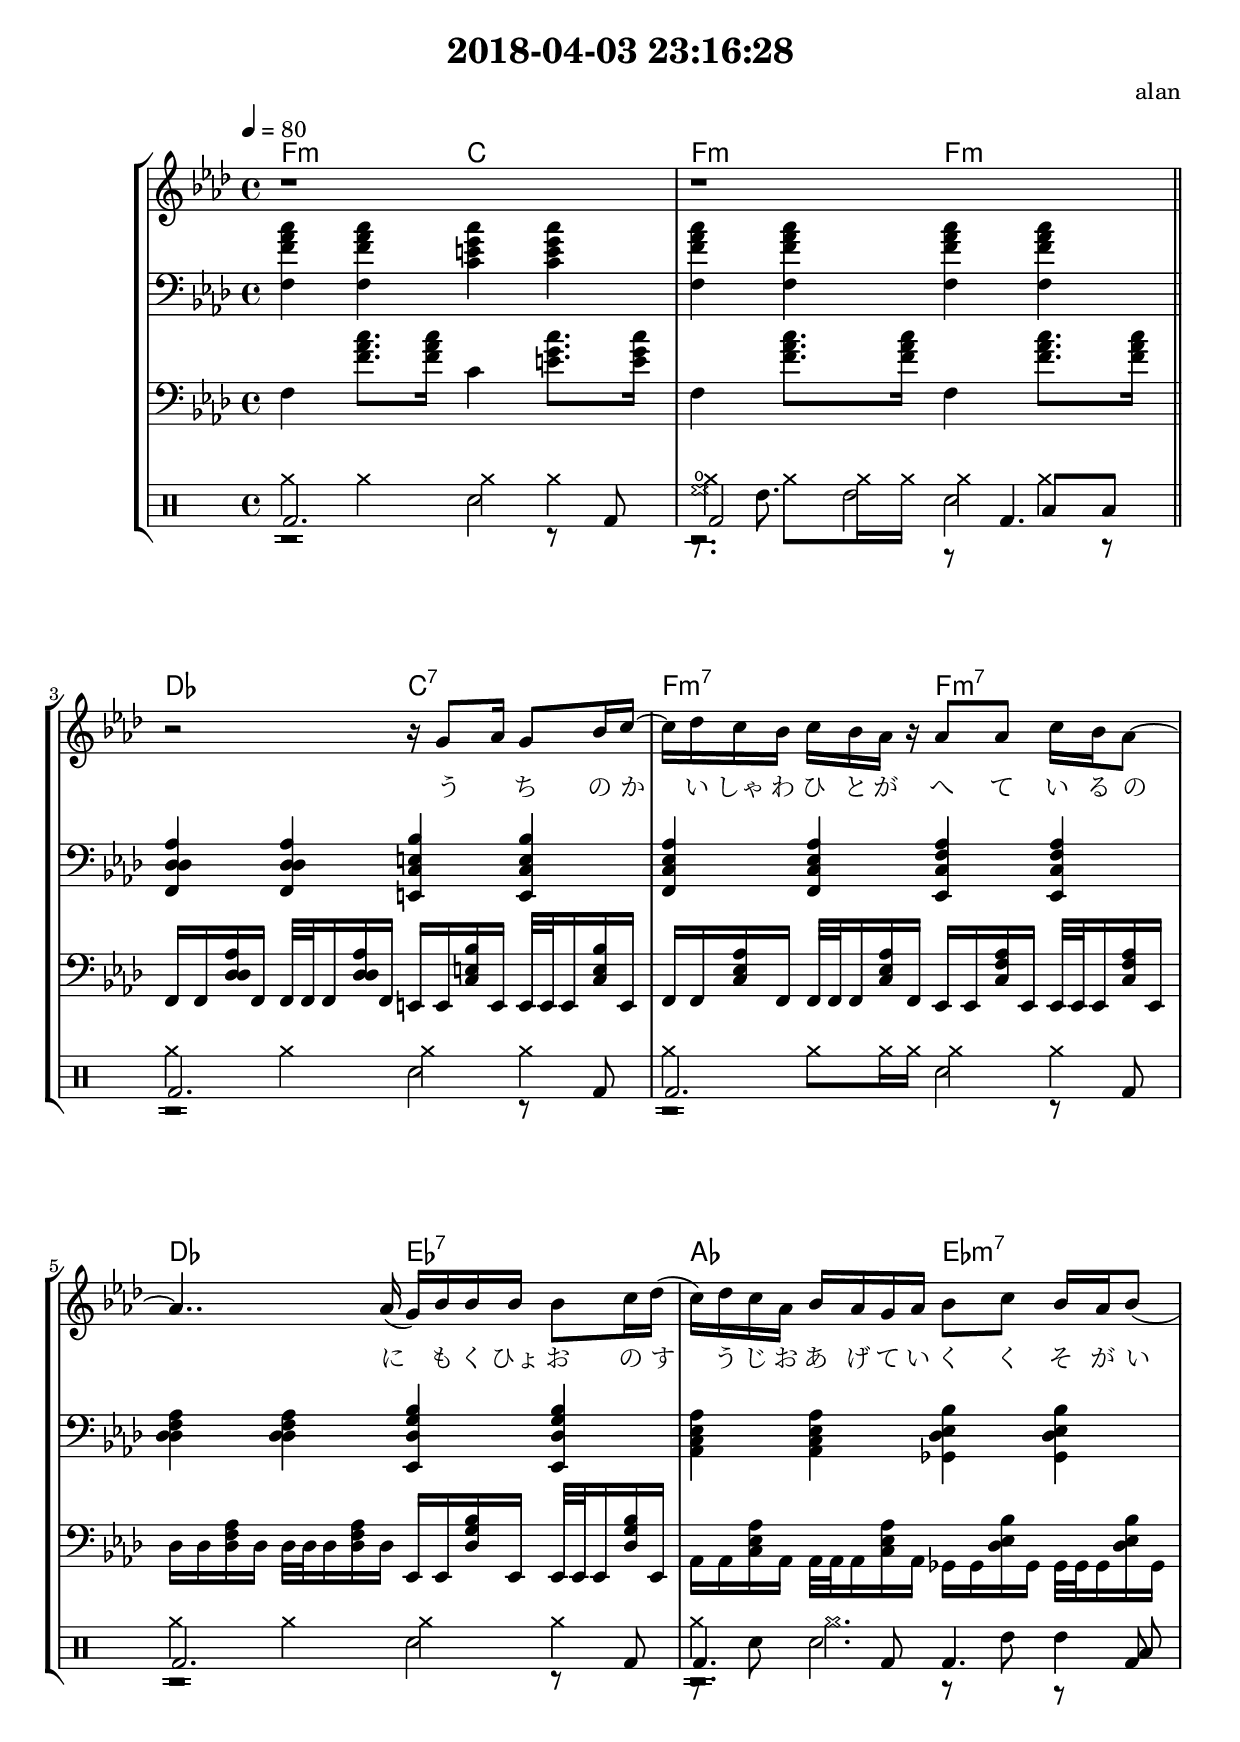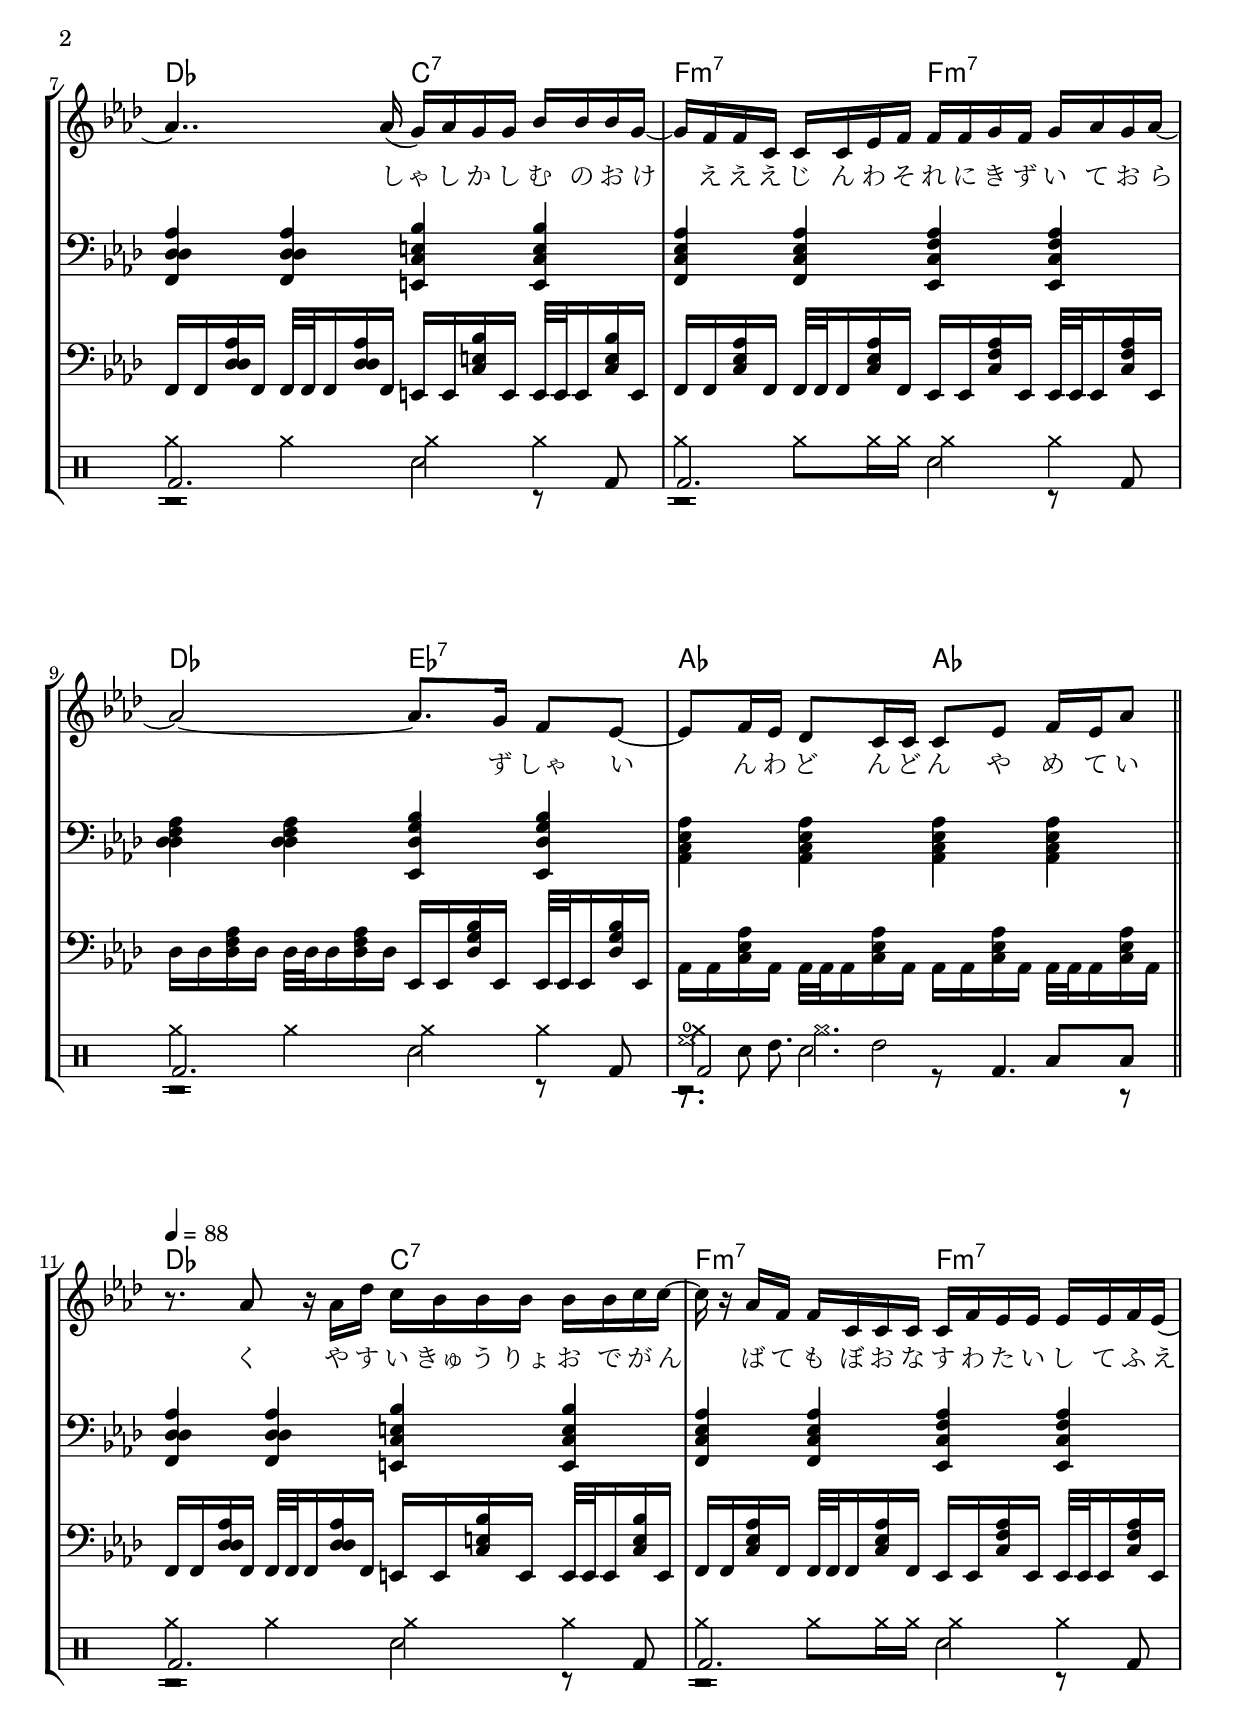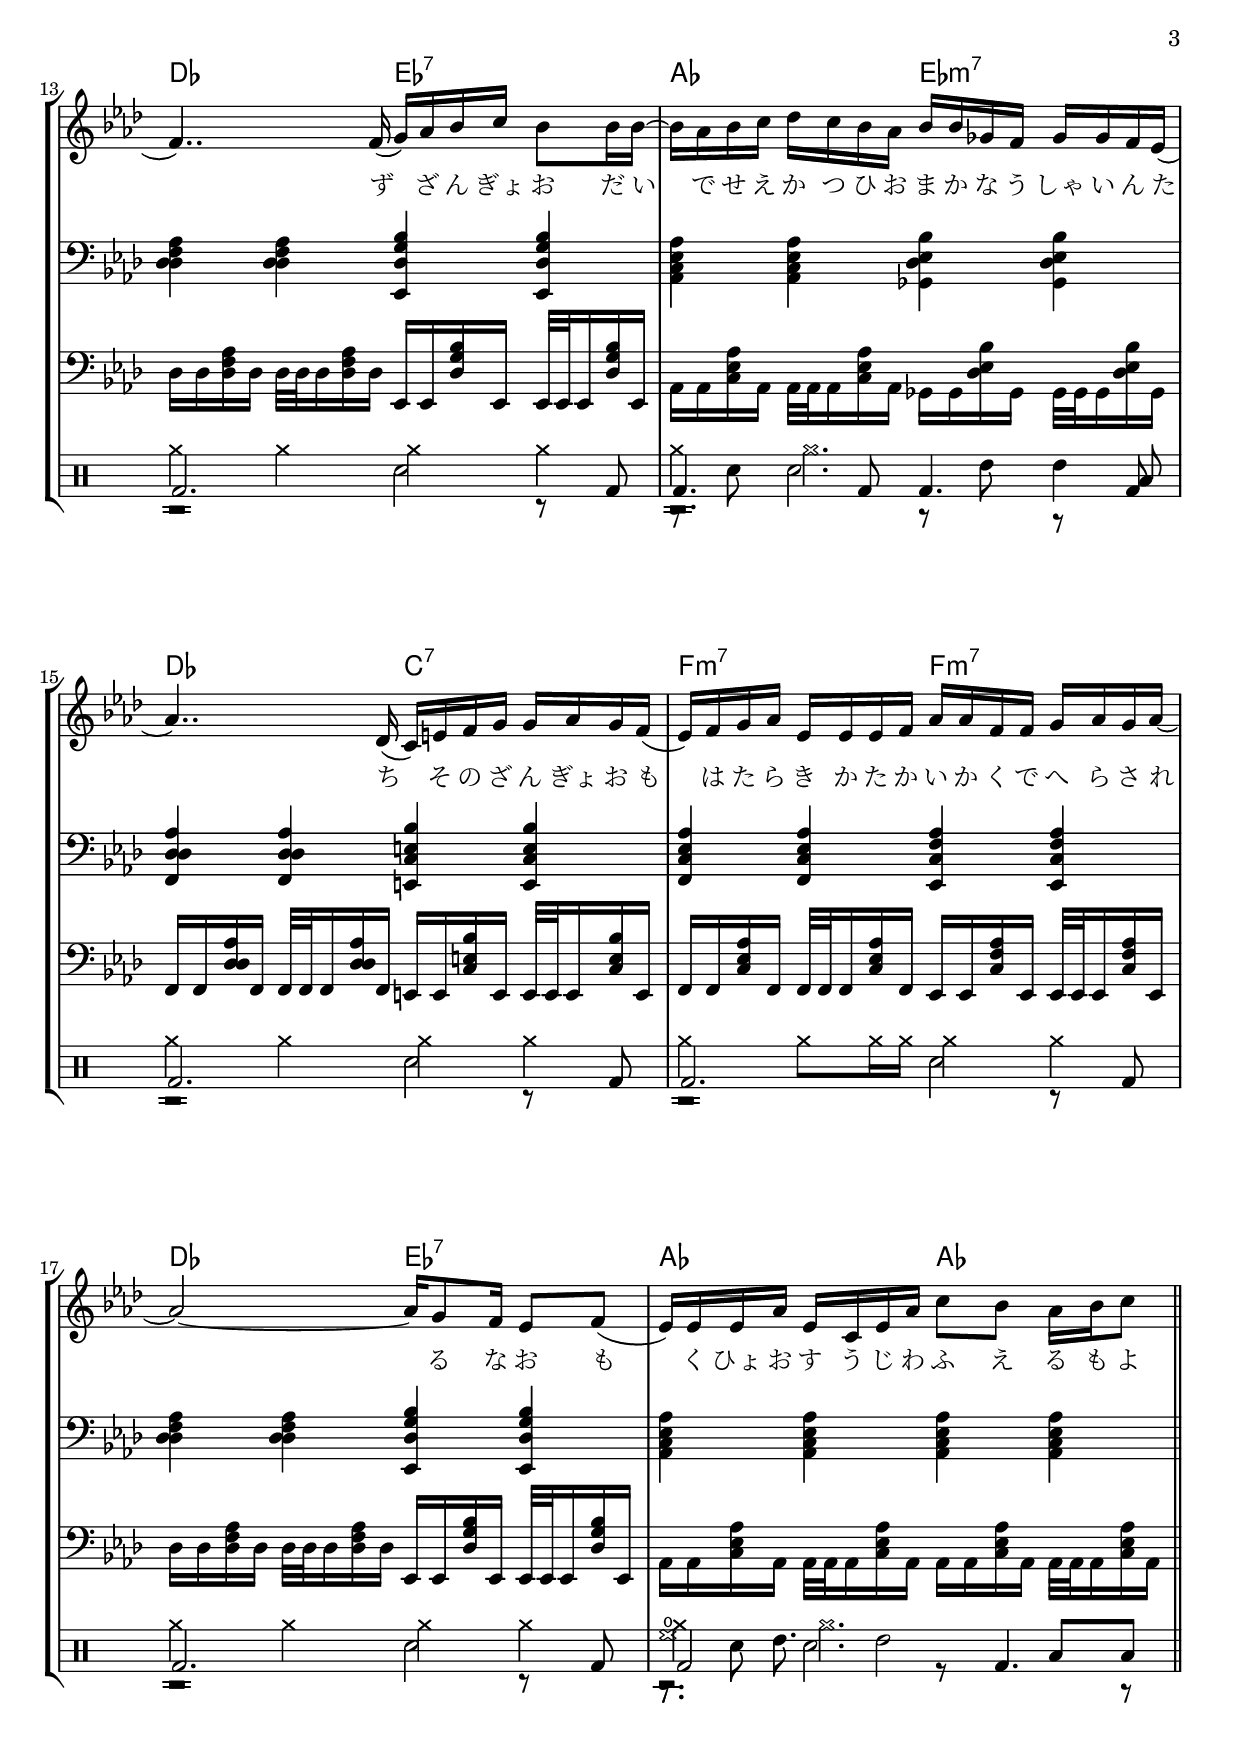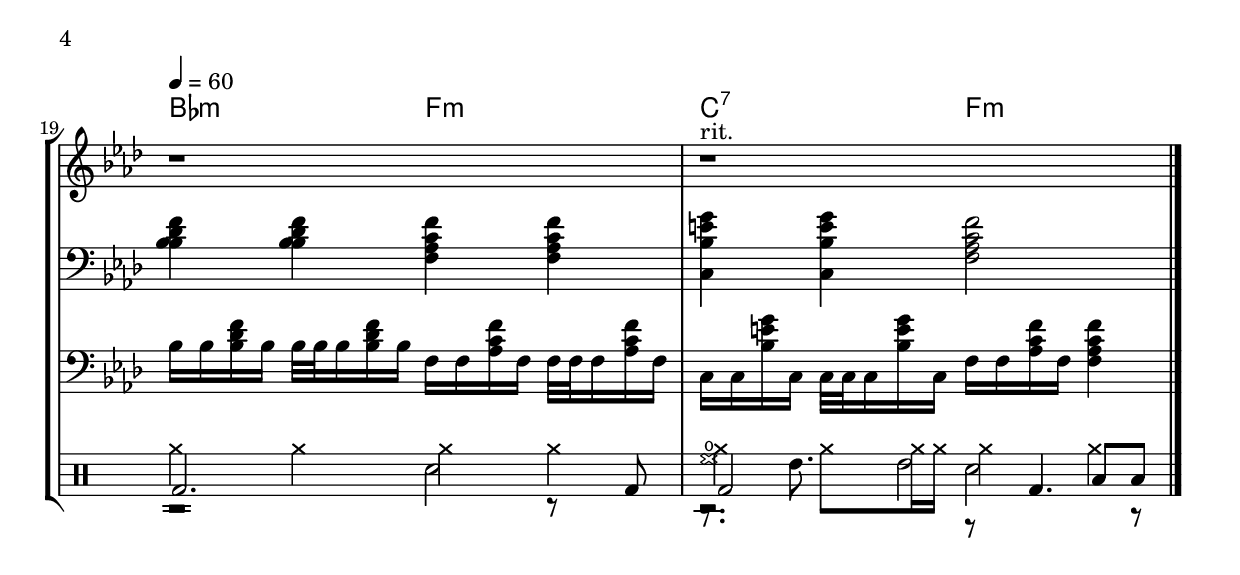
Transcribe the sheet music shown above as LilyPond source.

\version "2.12.1"

\header {
	title = \markup {"2018-04-03 23:16:28"}
	composer = \markup \center-column {alan}
}

harmony = \chordmode {
	f2:m c f:m f:m 

	des c:7 f:min7 f:min7 des es:7 as es:min7 des c:7 f:min7 f:min7 des es:7 as as 

	des c:7 f:min7 f:min7 des es:7 as es:min7 des c:7 f:min7 f:min7 des es:7 as as 

	bes:m f:m c:7 f:m 
}

melody = {
	\key as \major
	\tempo 4 = 80
	r1 | r1   
	\set Staff.midiInstrument = #"mmi0.42"
	r2~r16 g'8  as'16  g'8  bes'16  c''16~ 
	c''16  des''16  c''16  bes'16  c''16  bes'16  as'16  r16  as'8  as'8  c''16  bes'16  as'8~ 
	as'4..  as'16  (g'16)  bes'16  bes'16  bes'16  bes'8  c''16  des''16 
	(c''16)  des''16  c''16  as'16  bes'16  as'16  g'16  as'16  bes'8  c''8  bes'16  as'16  bes'8 
	(as'4..)  as'16  (g'16)  as'16  g'16  g'16  bes'16  bes'16  bes'16  g'16~ 
	g'16  f'16  f'16  c'16  c'16  c'16  es'16  f'16  f'16  f'16  g'16  f'16  g'16  as'16  g'16  as'16~ 
	as'2~as'8.  g'16  f'8  es'8~ 
	es'8  f'16  es'16  des'8  c'16  c'16  c'8  es'8  f'16  es'16  as'8
	\set Staff.midiInstrument = #"fss0.35"
		\tempo 4 = 88
r8. as'8  r16  as'16  des''16  c''16  bes'16  bes'16  bes'16  bes'16  bes'16  c''16  c''16~ 
	c''16  r16  as'16  f'16  f'16  c'16  c'16  c'16  c'16  f'16  es'16  es'16  es'16  es'16  f'16  es'16 
	(f'4..)  f'16  (g'16)  as'16  bes'16  c''16  bes'8  bes'16  bes'16~ 
	bes'16  as'16  bes'16  c''16  des''16  c''16  bes'16  as'16  bes'16  bes'16  ges'16  f'16  ges'16  ges'16  f'16  es'16 
	(as'4..)  des'16  (c'16)  e'16  f'16  g'16  g'16  as'16  g'16  f'16 
	(es'16)  f'16  g'16  as'16  es'16  es'16  es'16  f'16  as'16  as'16  f'16  f'16  g'16  as'16  g'16  as'16~ 
	as'2~as'16  g'8  f'16  es'8  f'8 
	(es'16)  es'16  es'16  as'16  es'16  c'16  es'16  as'16  c''8  bes'8  as'16  bes'16  c''8
	\tempo 4 = 60
	r1 | r1^"rit." \bar "|."
}

words = \lyricmode {
	
	う  ち  の  か  い  しゃ  わ  ひ  と  が  へ  て  い  る  の  に  も  く  ひょ  お  の  す  う  じ  お  あ  げ  て  い  く  く  そ  が  い  しゃ  し  か  し  む  の  お  け  え  え  え  じ  ん  わ  そ  れ  に  き  ず  い  て  お  ら  ず  しゃ  い  ん  わ  ど  ん  ど  ん  や  め  て  い  く  
	や  す  い  きゅ  う  りょ  お  で  が  ん  ば  て  も  ぼ  お  な  す  わ  た  い  し  て  ふ  え  ず  ざ  ん  ぎょ  お  だ  い  で  せ  え  か  つ  ひ  お  ま  か  な  う  しゃ  い  ん  た  ち  そ  の  ざ  ん  ぎょ  お  も  は  た  ら  き  か  た  か  い  か  く  で  へ  ら  さ  れ  る  な  お  も  く  ひょ  お  す  う  じ  わ  ふ  え  る  も  よ  お  
	
}

tempochange = {
	\tempo 4 = 80
	r1 | r1 \bar "||"
	\tempo 4 = 80
	r1 | r1 | r1 | r1 | r1 | r1 | r1 | r1 \bar "||"
	\tempo 4 = 88
	r1 | r1 | r1 | r1 | r1 | r1 | r1 | r1 \bar "||"
	\tempo 4 = 60
	r1 | \tempo 4 = 45 r2 \tempo 4 = 40 r2 \bar "|."
}

mainacc = {
	\clef bass
	\set Staff.midiInstrument = #"Electric Piano 1"
	\key as \major
	\tempo 4 = 80
	<f f' as' c''>4 <f f' as' c''>4
	<c' e' g' c''>4 <c' e' g' c''>4
	<f f' as' c''>4 <f f' as' c''>4
	<f f' as' c''>4 <f f' as' c''>4
	\bar "||"

	\set Staff.midiInstrument = #"Electric Grand"
	<f, des des as>4 <f, des des as>4
	<e, c e bes>4 <e, c e bes>4
	<f, c es as>4 <f, c es as>4
	<es, c f as>4 <es, c f as>4
	<des des f as>4 <des des f as>4
	<es, des g bes>4 <es, des g bes>4
	<as, c es as>4 <as, c es as>4
	<ges, des es bes>4 <ges, des es bes>4
	<f, des des as>4 <f, des des as>4
	<e, c e bes>4 <e, c e bes>4
	<f, c es as>4 <f, c es as>4
	<es, c f as>4 <es, c f as>4
	<des des f as>4 <des des f as>4
	<es, des g bes>4 <es, des g bes>4
	<as, c es as>4 <as, c es as>4
	<as, c es as>4 <as, c es as>4
	\bar "||"

	\set Staff.midiInstrument = #"Electric Piano2"
	\tempo 4 = 88
	<f, des des as>4 <f, des des as>4
	<e, c e bes>4 <e, c e bes>4
	<f, c es as>4 <f, c es as>4
	<es, c f as>4 <es, c f as>4
	<des des f as>4 <des des f as>4
	<es, des g bes>4 <es, des g bes>4
	<as, c es as>4 <as, c es as>4
	<ges, des es bes>4 <ges, des es bes>4
	<f, des des as>4 <f, des des as>4
	<e, c e bes>4 <e, c e bes>4
	<f, c es as>4 <f, c es as>4
	<es, c f as>4 <es, c f as>4
	<des des f as>4 <des des f as>4
	<es, des g bes>4 <es, des g bes>4
	<as, c es as>4 <as, c es as>4
	<as, c es as>4 <as, c es as>4
	\bar "||"

	\set Staff.midiInstrument = #"Pad 1 (new age)"
	\tempo 4 = 60
	<bes bes des' f'>4 <bes bes des' f'>4
	<f as c' f'>4 <f as c' f'>4
	<c bes e' g'>4 <c bes e' g'>4
	<f as c' f'>2
	\bar "|."
}

subacc = {
	\clef bass
	\set Staff.midiInstrument = #"Violin"
	\key as \major
	\tempo 4 = 80
	f4 <f' as' c''>8. <f' as' c''>16
	c'4 <e' g' c''>8. <e' g' c''>16
	f4 <f' as' c''>8. <f' as' c''>16
	f4 <f' as' c''>8. <f' as' c''>16
	\bar "||"

	\set Staff.midiInstrument = #"Slap Bass 2"
	f,16 f,16 <des des as>16 f,16   f,32 f,32 f,16 <des des as>16 f,16
	e,16 e,16 <c e bes>16 e,16   e,32 e,32 e,16 <c e bes>16 e,16
	f,16 f,16 <c es as>16 f,16   f,32 f,32 f,16 <c es as>16 f,16
	es,16 es,16 <c f as>16 es,16   es,32 es,32 es,16 <c f as>16 es,16
	des16 des16 <des f as>16 des16   des32 des32 des16 <des f as>16 des16
	es,16 es,16 <des g bes>16 es,16   es,32 es,32 es,16 <des g bes>16 es,16
	as,16 as,16 <c es as>16 as,16   as,32 as,32 as,16 <c es as>16 as,16
	ges,16 ges,16 <des es bes>16 ges,16   ges,32 ges,32 ges,16 <des es bes>16 ges,16
	f,16 f,16 <des des as>16 f,16   f,32 f,32 f,16 <des des as>16 f,16
	e,16 e,16 <c e bes>16 e,16   e,32 e,32 e,16 <c e bes>16 e,16
	f,16 f,16 <c es as>16 f,16   f,32 f,32 f,16 <c es as>16 f,16
	es,16 es,16 <c f as>16 es,16   es,32 es,32 es,16 <c f as>16 es,16
	des16 des16 <des f as>16 des16   des32 des32 des16 <des f as>16 des16
	es,16 es,16 <des g bes>16 es,16   es,32 es,32 es,16 <des g bes>16 es,16
	as,16 as,16 <c es as>16 as,16   as,32 as,32 as,16 <c es as>16 as,16
	as,16 as,16 <c es as>16 as,16   as,32 as,32 as,16 <c es as>16 as,16
	\bar "||"

	\set Staff.midiInstrument = #"Slap Bass 1"
	\tempo 4 = 88
	f,16 f,16 <des des as>16 f,16   f,32 f,32 f,16 <des des as>16 f,16
	e,16 e,16 <c e bes>16 e,16   e,32 e,32 e,16 <c e bes>16 e,16
	f,16 f,16 <c es as>16 f,16   f,32 f,32 f,16 <c es as>16 f,16
	es,16 es,16 <c f as>16 es,16   es,32 es,32 es,16 <c f as>16 es,16
	des16 des16 <des f as>16 des16   des32 des32 des16 <des f as>16 des16
	es,16 es,16 <des g bes>16 es,16   es,32 es,32 es,16 <des g bes>16 es,16
	as,16 as,16 <c es as>16 as,16   as,32 as,32 as,16 <c es as>16 as,16
	ges,16 ges,16 <des es bes>16 ges,16   ges,32 ges,32 ges,16 <des es bes>16 ges,16
	f,16 f,16 <des des as>16 f,16   f,32 f,32 f,16 <des des as>16 f,16
	e,16 e,16 <c e bes>16 e,16   e,32 e,32 e,16 <c e bes>16 e,16
	f,16 f,16 <c es as>16 f,16   f,32 f,32 f,16 <c es as>16 f,16
	es,16 es,16 <c f as>16 es,16   es,32 es,32 es,16 <c f as>16 es,16
	des16 des16 <des f as>16 des16   des32 des32 des16 <des f as>16 des16
	es,16 es,16 <des g bes>16 es,16   es,32 es,32 es,16 <des g bes>16 es,16
	as,16 as,16 <c es as>16 as,16   as,32 as,32 as,16 <c es as>16 as,16
	as,16 as,16 <c es as>16 as,16   as,32 as,32 as,16 <c es as>16 as,16
	\bar "||"

	\set Staff.midiInstrument = #"Acoustic grand"
	\tempo 4 = 60
	bes16 bes16 <bes des' f'>16 bes16   bes32 bes32 bes16 <bes des' f'>16 bes16
	f16 f16 <as c' f'>16 f16   f32 f32 f16 <as c' f'>16 f16
	c16 c16 <bes e' g'>16 c16   c32 c32 c16 <bes e' g'>16 c16
	f16 f16 <as c' f'>16 f16 <f as c' f'>4
	\bar "|."
}

percA = {
	\drummode {
	cymr4 cymr4 cymr4 cymr4  |cymr4 cymr8 cymr16 cymr16 cymr4 cymr4  \bar "||"
	cymr4 cymr4 cymr4 cymr4  |cymr4 cymr8 cymr16 cymr16 cymr4 cymr4  |cymr4 cymr4 cymr4 cymr4  |cymr4 cymr2.  |cymr4 cymr4 cymr4 cymr4  |cymr4 cymr8 cymr16 cymr16 cymr4 cymr4  |cymr4 cymr4 cymr4 cymr4  |cymr4 cymr2.  \bar "||"
	cymr4 cymr4 cymr4 cymr4  |cymr4 cymr8 cymr16 cymr16 cymr4 cymr4  |cymr4 cymr4 cymr4 cymr4  |cymr4 cymr2.  |cymr4 cymr4 cymr4 cymr4  |cymr4 cymr8 cymr16 cymr16 cymr4 cymr4  |cymr4 cymr4 cymr4 cymr4  |cymr4 cymr2.  \bar "||"
	cymr4 cymr4 cymr4 cymr4  |cymr4 cymr8 cymr16 cymr16 cymr4 cymr4  \bar "|."
	}
}

percB = {
	\drummode {
	r2 sn2  |r2 sn2  \bar "||"
	r2 sn2  |r2 sn2  |r2 sn2  |r8 sn8 sn2.  |r2 sn2  |r2 sn2  |r2 sn2  |r8 sn8 sn2.  \bar "||"
	r2 sn2  |r2 sn2  |r2 sn2  |r8 sn8 sn2.  |r2 sn2  |r2 sn2  |r2 sn2  |r8 sn8 sn2.  \bar "||"
	r2 sn2  |r2 sn2  \bar "|."
	}
}

percC = {
	\drummode {
	bd2. r8 bd8  |bd2 r8 bd4.  \bar "||"
	bd2. r8 bd8  |bd2. r8 bd8  |bd2. r8 bd8  |bd4. bd8 bd4. bd8  |bd2. r8 bd8  |bd2. r8 bd8  |bd2. r8 bd8  |bd2 r8 bd4.  \bar "||"
	bd2. r8 bd8  |bd2. r8 bd8  |bd2. r8 bd8  |bd4. bd8 bd4. bd8  |bd2. r8 bd8  |bd2. r8 bd8  |bd2. r8 bd8  |bd2 r8 bd4.  \bar "||"
	bd2. r8 bd8  |bd2 r8 bd4.  \bar "|."
	}
}

percD = {
	\drummode {
	r1 |r8. tommh8. tommh2 r8  \bar "||"
	r1 |r1 |r1 |r2 r8 tommh8 tommh4  |r1 |r1 |r1 |r8. tommh8. tommh2 r8  \bar "||"
	r1 |r1 |r1 |r2 r8 tommh8 tommh4  |r1 |r1 |r1 |r8. tommh8. tommh2 r8  \bar "||"
	r1 |r8. tommh8. tommh2 r8  \bar "|."
	}
}

percE = {
	\drummode {
	r1 |r2. toml8 toml8  \bar "||"
	r1 |r1 |r1 |r2. r8 toml8  |r1 |r1 |r1 |r2. toml8 toml8  \bar "||"
	r1 |r1 |r1 |r2. r8 toml8  |r1 |r1 |r1 |r2. toml8 toml8  \bar "||"
	r1 |r2. toml8 toml8  \bar "|."
	}
}

percF = {
	\drummode {
	r1 |hho1  \bar "||"
	r1 |r1 |r1 |r1 |r1 |r1 |r1 |hho1  \bar "||"
	r1 |r1 |r1 |r1 |r1 |r1 |r1 |hho1  \bar "||"
	r1 |hho1  \bar "|."
	}
}

\score {
	<<
		\new StaffGroup <<
			\new ChordNames {\harmony}
			\new Voice = "melody" {\melody}
			\new Lyrics \lyricsto "melody" \words
			\new Staff = "mainacc" {\mainacc}
			\new Staff = "subacc" {\subacc}
			\new DrumStaff <<
				\new DrumVoice {\percA}
				\new DrumVoice {\percB}
				\new DrumVoice {\percC}
				\new DrumVoice {\percD}
				\new DrumVoice {\percE}
				\new DrumVoice {\percF}
			>>
		>>
	>>
	\layout { }
}
